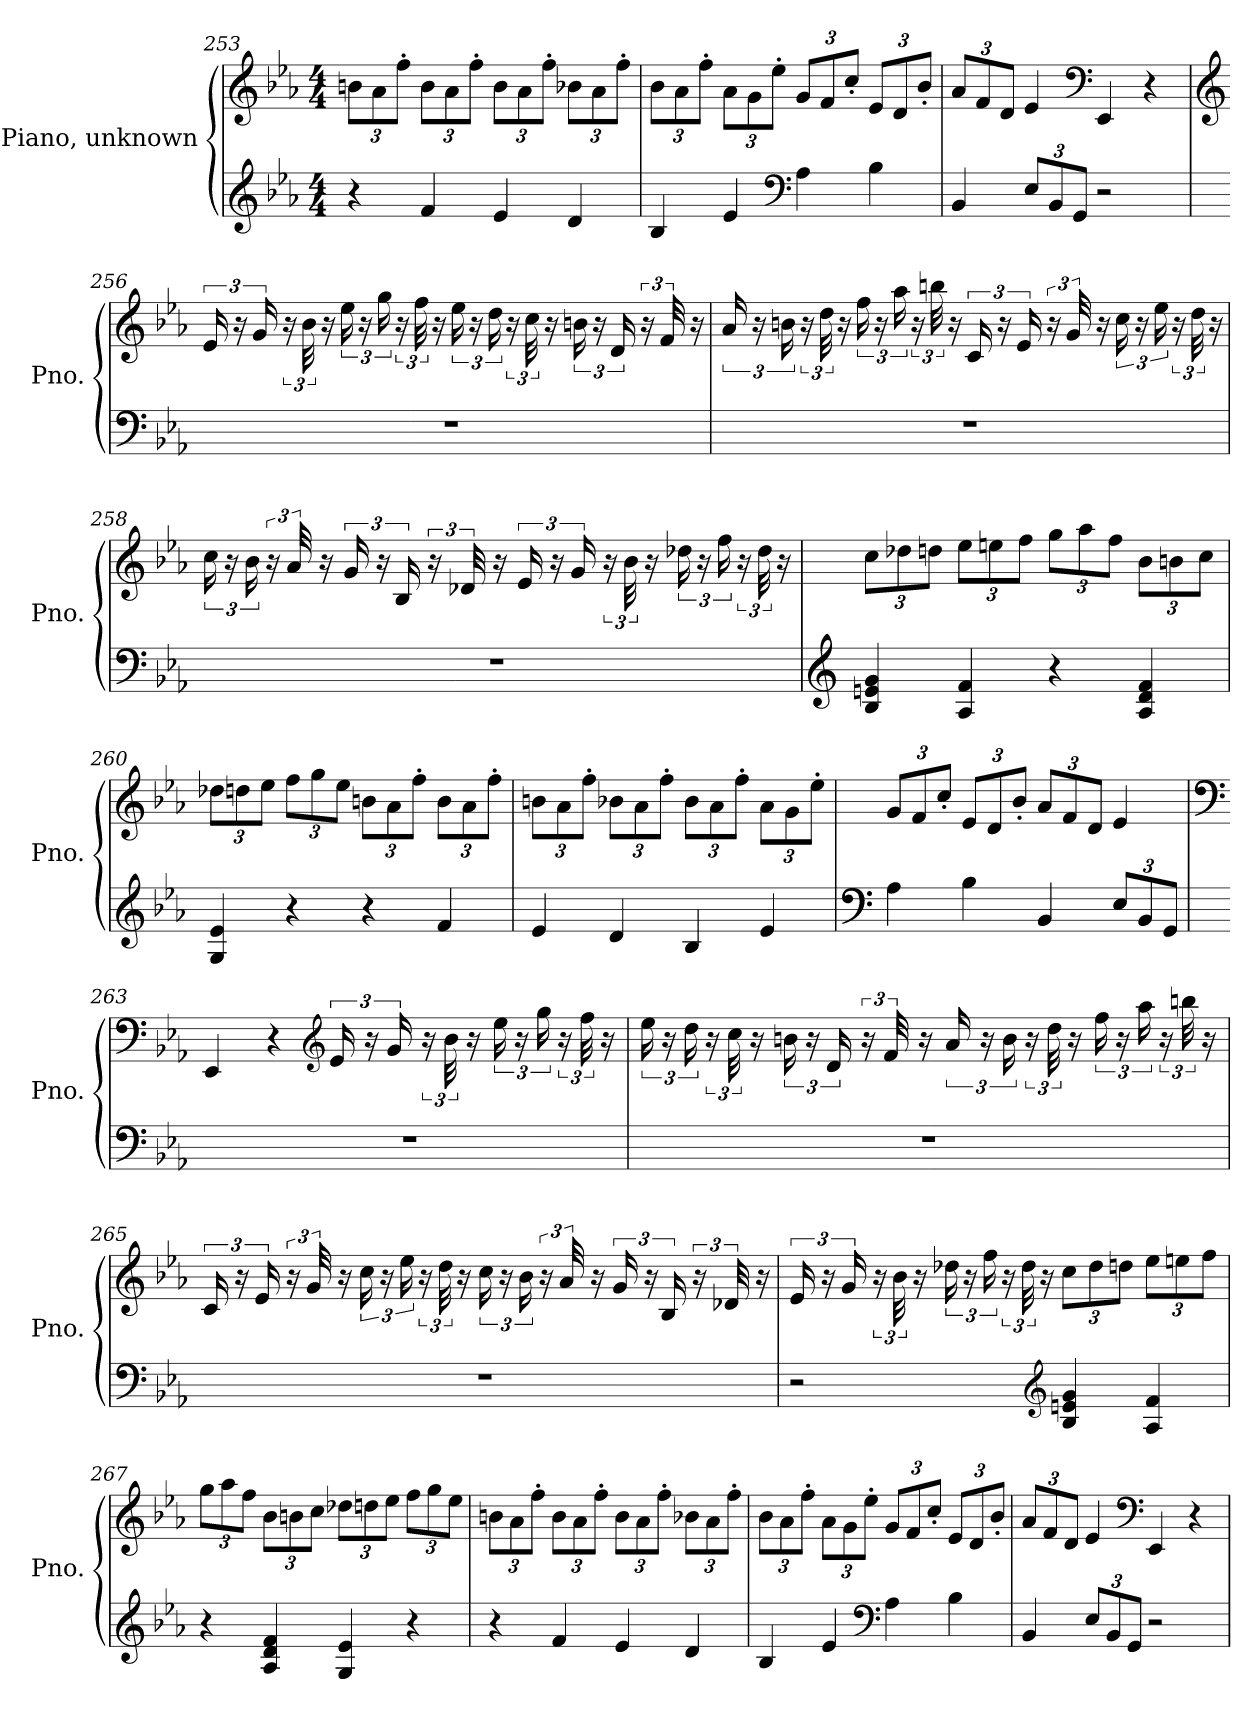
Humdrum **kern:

**kern	**kern
*part1	*part1
*staff2	*staff1
*I"Piano, unknown	*
*I'Pno.	*
*clefG2	*clefG2
*k[b-e-a-]	*k[b-e-a-]
*M4/4	*M4/4
*	*Xbrackettup
=253	=253
4r	12bn\L
.	12a-\
.	12ff'\J
4f/	12b\L
.	12a-\
.	12ff'\J
4e-/	12b\L
.	12a-\
.	12ff'\J
4d/	12b-X\L
.	12a-\
.	12ff'\J
=254	=254
4B-/	12b-\L
.	12a-\
.	12ff'\J
4e-/	12a-\L
.	12g\
.	12ee-'\J
*clefF4	*
4A-\	12g/L
.	12f/
.	12cc'/J
4B-\	12e-/L
.	12d/
.	12b-'/J
!!LO:LB:g=z
=255	=255
4BB-/	12a-/L
.	12f/
.	12d/J
*Xbrackettup	*
12E-/L	4e-/
12BB-/	.
12GG/J	.
*	*clefF4
2r	4EE-/
.	4r
=256	=256
*	*clefG2
*	*brackettup
1r	24e-/
.	24r
.	24g/
.	24r
.	48b-\
.	16r
.	24ee-\
.	24r
.	24gg\
.	24r
.	48ff\
.	16r
.	24ee-\
.	24r
.	24dd\
.	24r
.	48cc\
.	16r
.	24bn\
.	24r
.	24d/
.	24r
.	48f/
.	16r
!!LO:PB:g=z
=257	=257
1r	24a-/
.	24r
.	24bn\
.	24r
.	48dd\
.	16r
.	24ff\
.	24r
.	24aa-\
.	24r
.	48bbn\
.	16r
.	24c/
.	24r
.	24e-/
.	24r
.	48g/
.	16r
.	24cc\
.	24r
.	24ee-\
.	24r
.	48dd\
.	16r
!!LO:LB:g=z
=258	=258
1r	24cc\
.	24r
.	24b-\
.	24r
.	48a-/
.	16r
.	24g/
.	24r
.	24B-/
.	24r
.	48d-X/
.	16r
.	24e-/
.	24r
.	24g/
.	24r
.	48b-\
.	16r
.	24dd-X\
.	24r
.	24ff\
.	24r
.	48dd-\
.	16r
=259	=259
*clefG2	*
*	*Xbrackettup
4B-/ 4en/ 4g/	12cc\L
.	12dd-X\
.	12ddn\J
4A-/ 4f/	12ee-\L
.	12een\
.	12ff\J
4r	12gg\L
.	12aa-\
.	12ff\J
4A-/ 4d/ 4f/	12b-\L
.	12bn\
.	12cc\J
!!LO:LB:g=z
=260	=260
4G/ 4e-/	12dd-X\L
.	12ddn\
.	12ee-\J
4r	12ff\L
.	12gg\
.	12ee-\J
4r	12bn\L
.	12a-\
.	12ff'\J
4f/	12b\L
.	12a-\
.	12ff'\J
=261	=261
4e-/	12bn\L
.	12a-\
.	12ff'\J
4d/	12b-X\L
.	12a-\
.	12ff'\J
4B-/	12b-\L
.	12a-\
.	12ff'\J
4e-/	12a-\L
.	12g\
.	12ee-'\J
=262	=262
*clefF4	*
4A-\	12g/L
.	12f/
.	12cc'/J
4B-\	12e-/L
.	12d/
.	12b-'/J
4BB-/	12a-/L
.	12f/
.	12d/J
12E-/L	4e-/
12BB-/	.
12GG/J	.
!!LO:LB:g=z
=263	=263
*	*clefF4
1r	4EE-/
.	4r
*	*clefG2
*	*brackettup
.	24e-/
.	24r
.	24g/
.	24r
.	48b-\
.	16r
.	24ee-\
.	24r
.	24gg\
.	24r
.	48ff\
.	16r
=264	=264
1r	24ee-\
.	24r
.	24dd\
.	24r
.	48cc\
.	16r
.	24bn\
.	24r
.	24d/
.	24r
.	48f/
.	16r
.	24a-/
.	24r
.	24b\
.	24r
.	48dd\
.	16r
.	24ff\
.	24r
.	24aa-\
.	24r
.	48bbn\
.	16r
!!LO:LB:g=z
=265	=265
1r	24c/
.	24r
.	24e-/
.	24r
.	48g/
.	16r
.	24cc\
.	24r
.	24ee-\
.	24r
.	48dd\
.	16r
.	24cc\
.	24r
.	24b-\
.	24r
.	48a-/
.	16r
.	24g/
.	24r
.	24B-/
.	24r
.	48d-X/
.	16r
!!LO:LB:g=z
=266	=266
2r	24e-/
.	24r
.	24g/
.	24r
.	48b-\
.	16r
.	24dd-X\
.	24r
.	24ff\
.	24r
.	48dd-\
.	16r
*clefG2	*
*	*Xbrackettup
4B-/ 4en/ 4g/	12cc\L
.	12dd-\
.	12ddn\J
4A-/ 4f/	12ee-\L
.	12een\
.	12ff\J
=267	=267
4r	12gg\L
.	12aa-\
.	12ff\J
4A-/ 4d/ 4f/	12b-\L
.	12bn\
.	12cc\J
4G/ 4e-/	12dd-X\L
.	12ddn\
.	12ee-\J
4r	12ff\L
.	12gg\
.	12ee-\J
!!LO:PB:g=z
=268	=268
4r	12bn\L
.	12a-\
.	12ff'\J
4f/	12b\L
.	12a-\
.	12ff'\J
4e-/	12b\L
.	12a-\
.	12ff'\J
4d/	12b-X\L
.	12a-\
.	12ff'\J
=269	=269
4B-/	12b-\L
.	12a-\
.	12ff'\J
4e-/	12a-\L
.	12g\
.	12ee-'\J
*clefF4	*
4A-\	12g/L
.	12f/
.	12cc'/J
4B-\	12e-/L
.	12d/
.	12b-'/J
=270	=270
4BB-/	12a-/L
.	12f/
.	12d/J
12E-/L	4e-/
12BB-/	.
12GG/J	.
*	*clefF4
2r	4EE-/
.	4r
=	=
*-	*-
